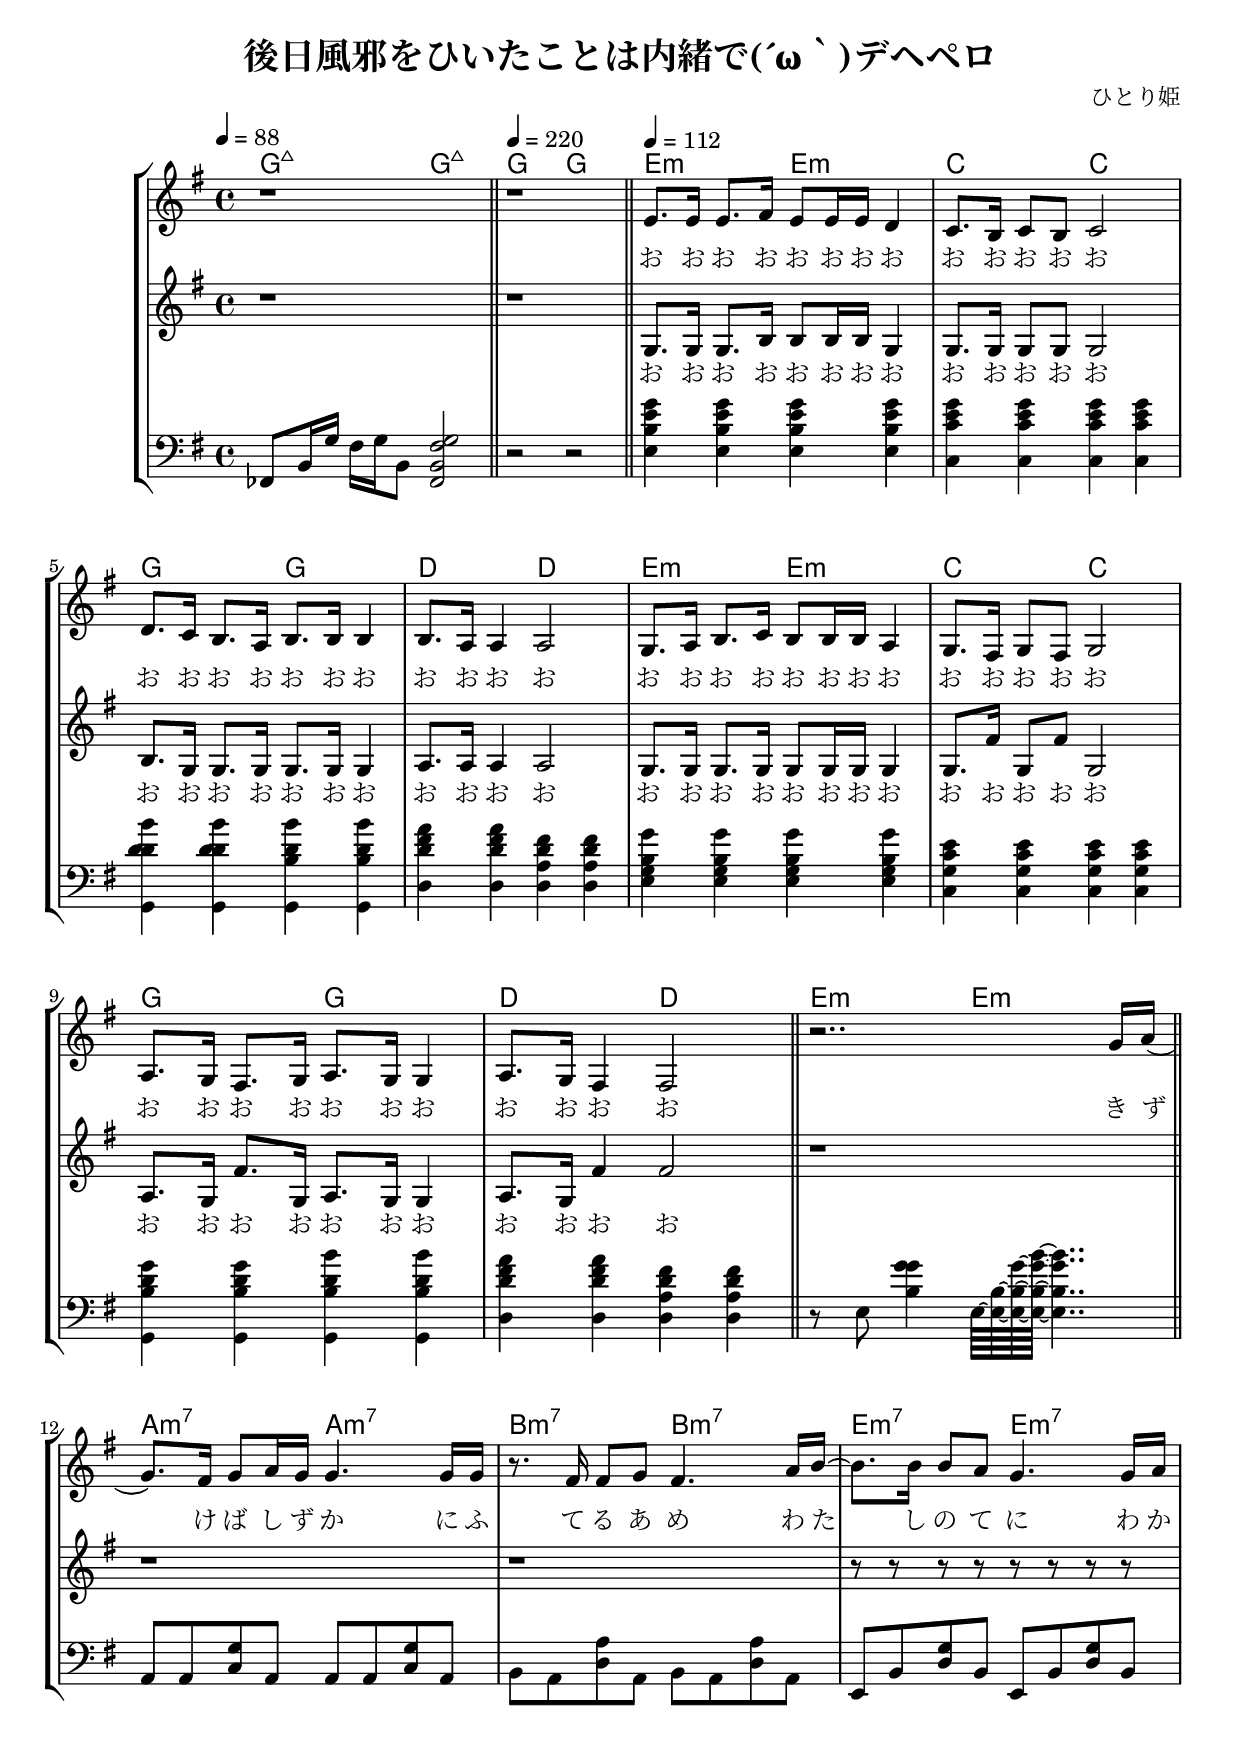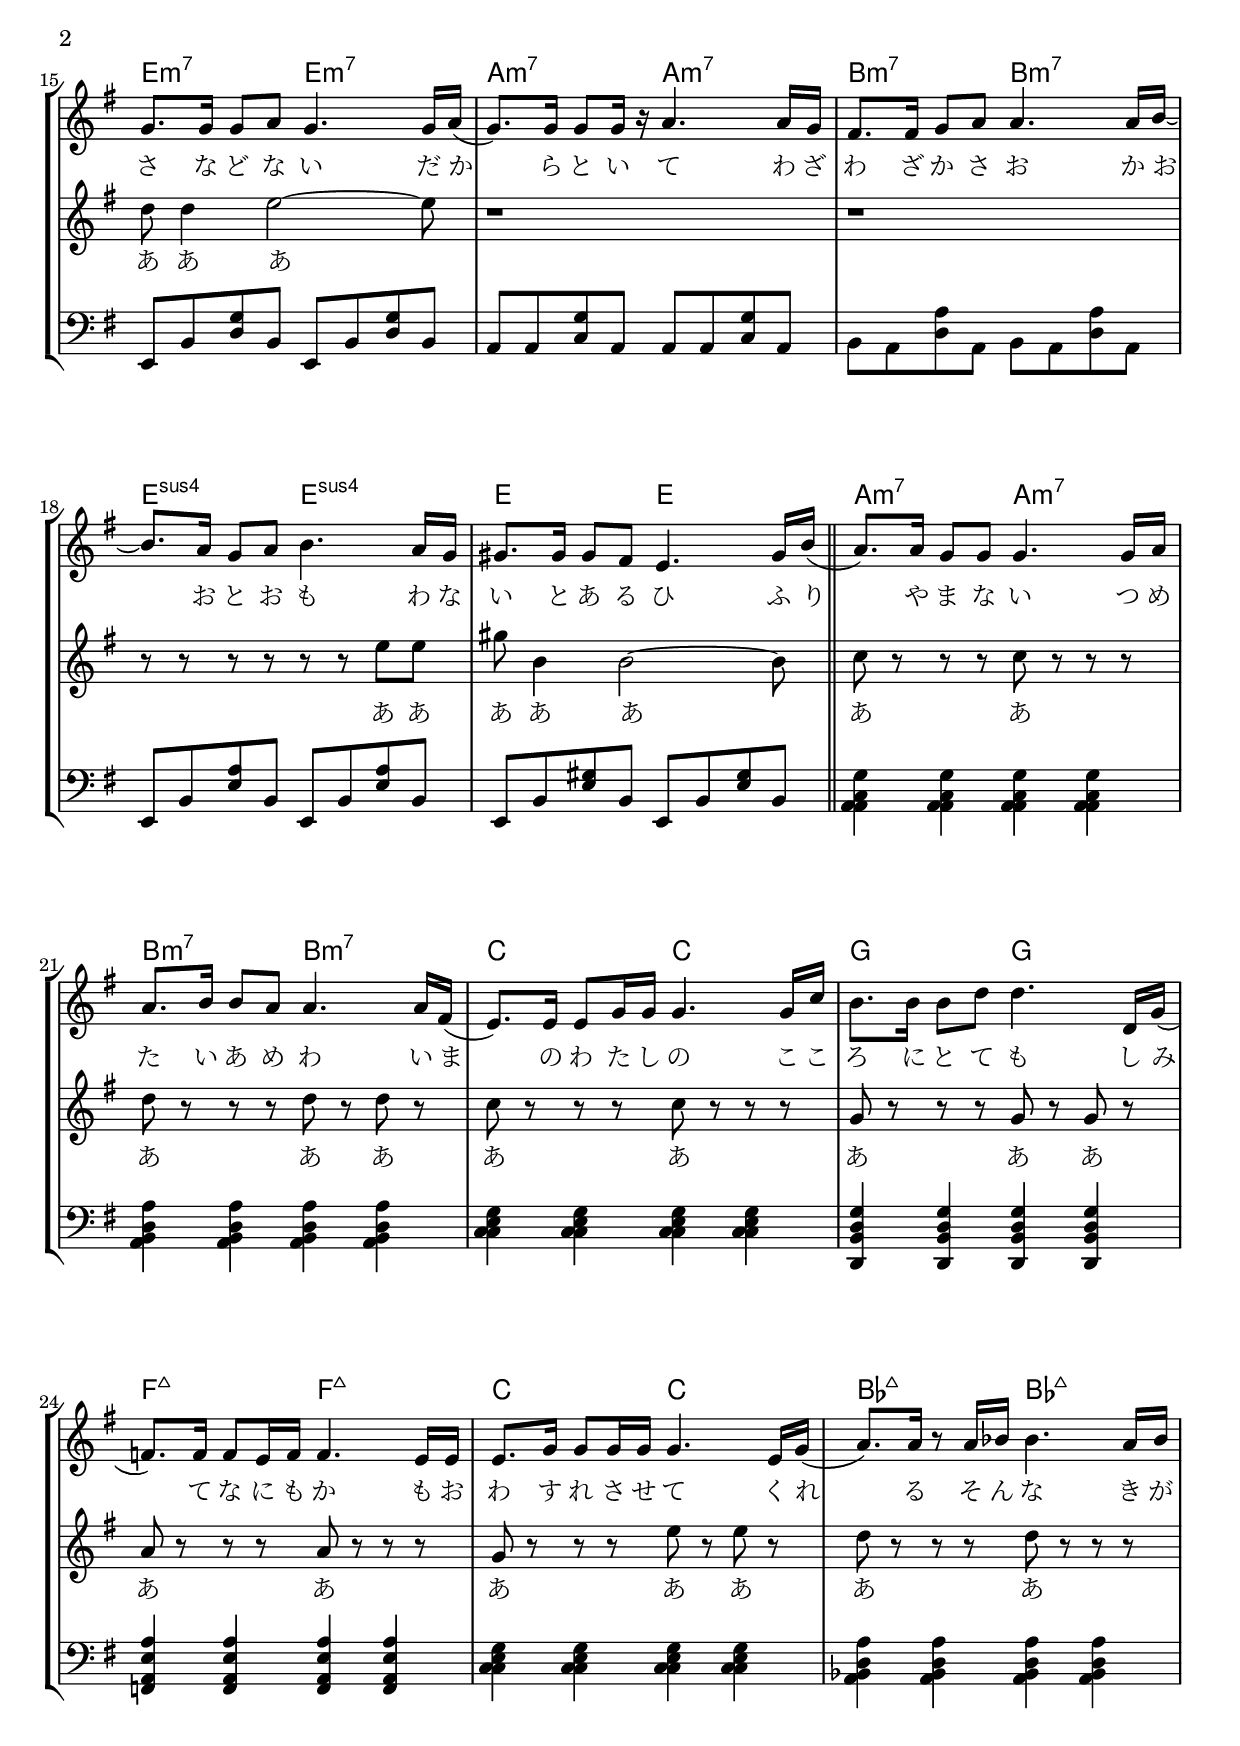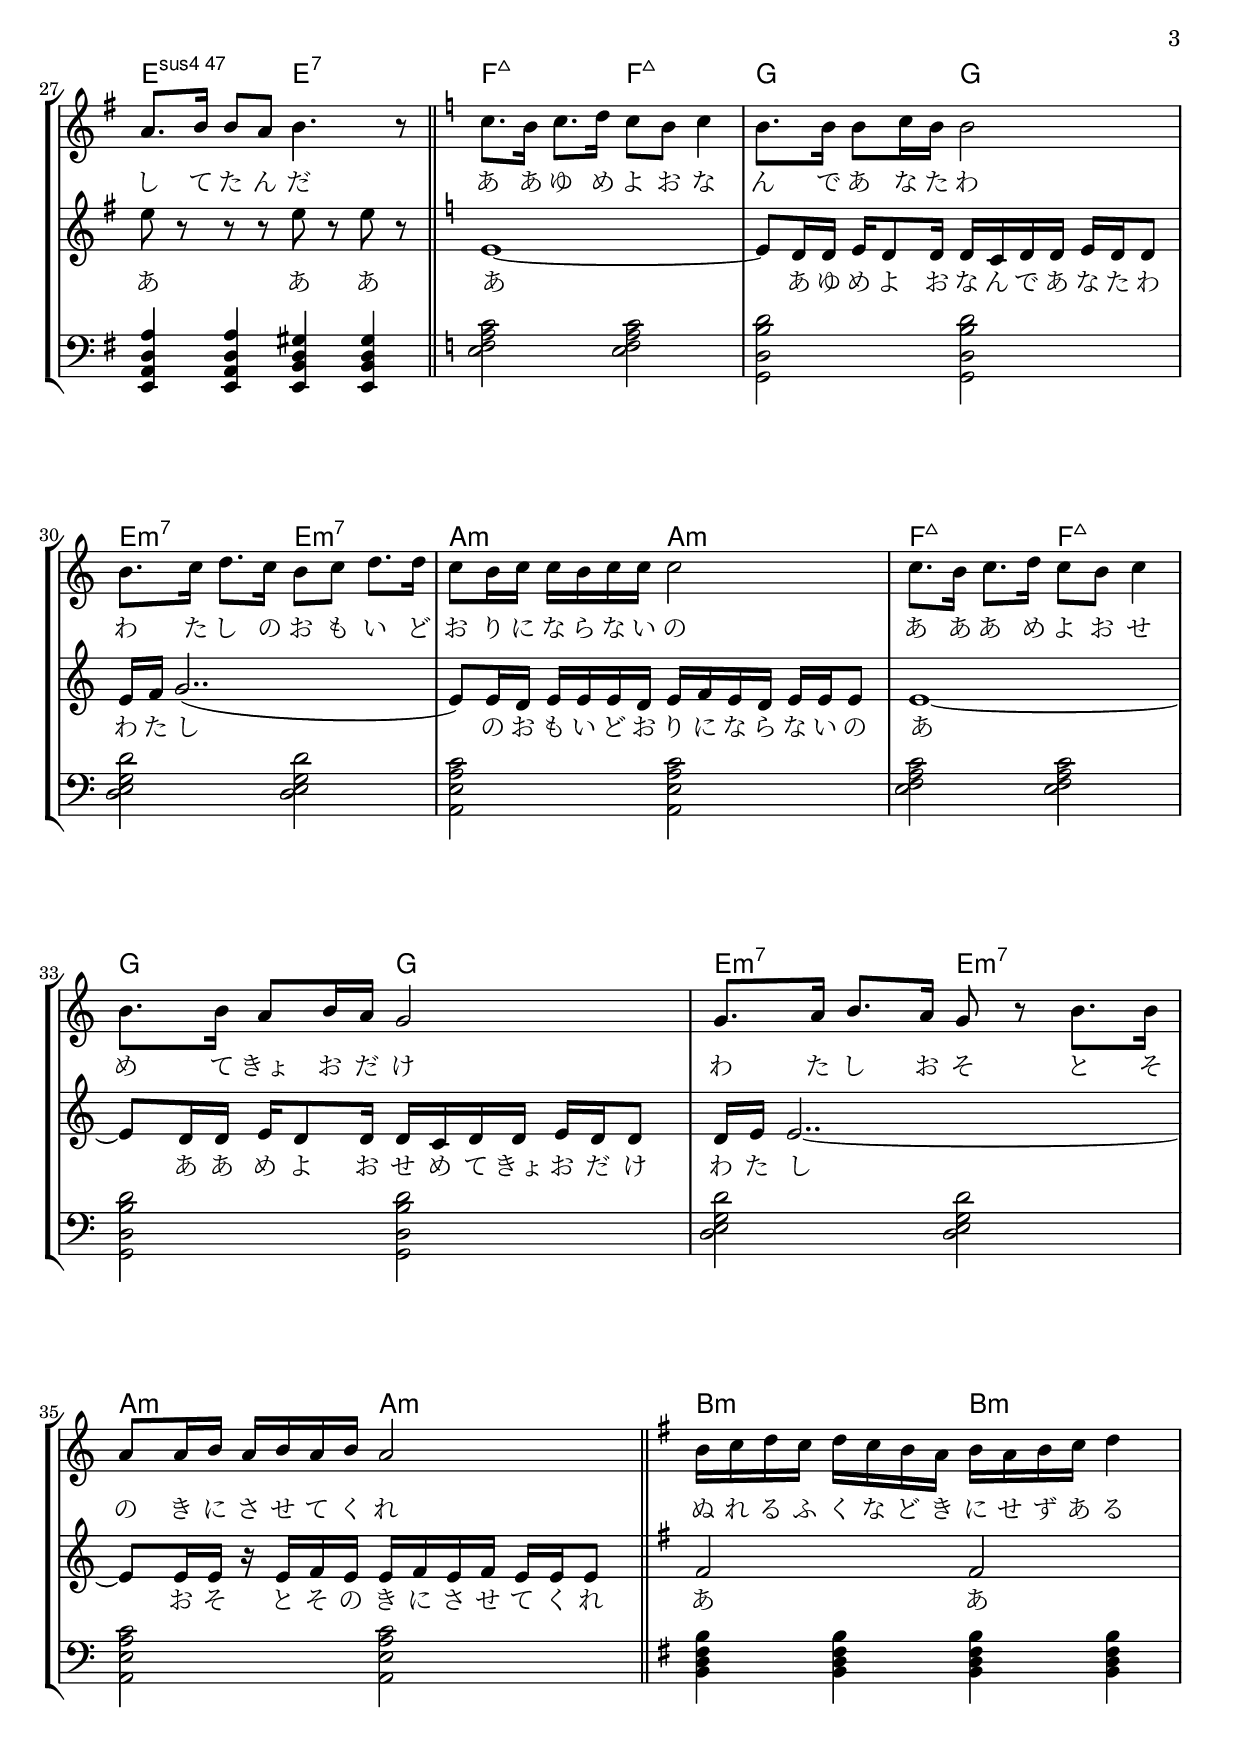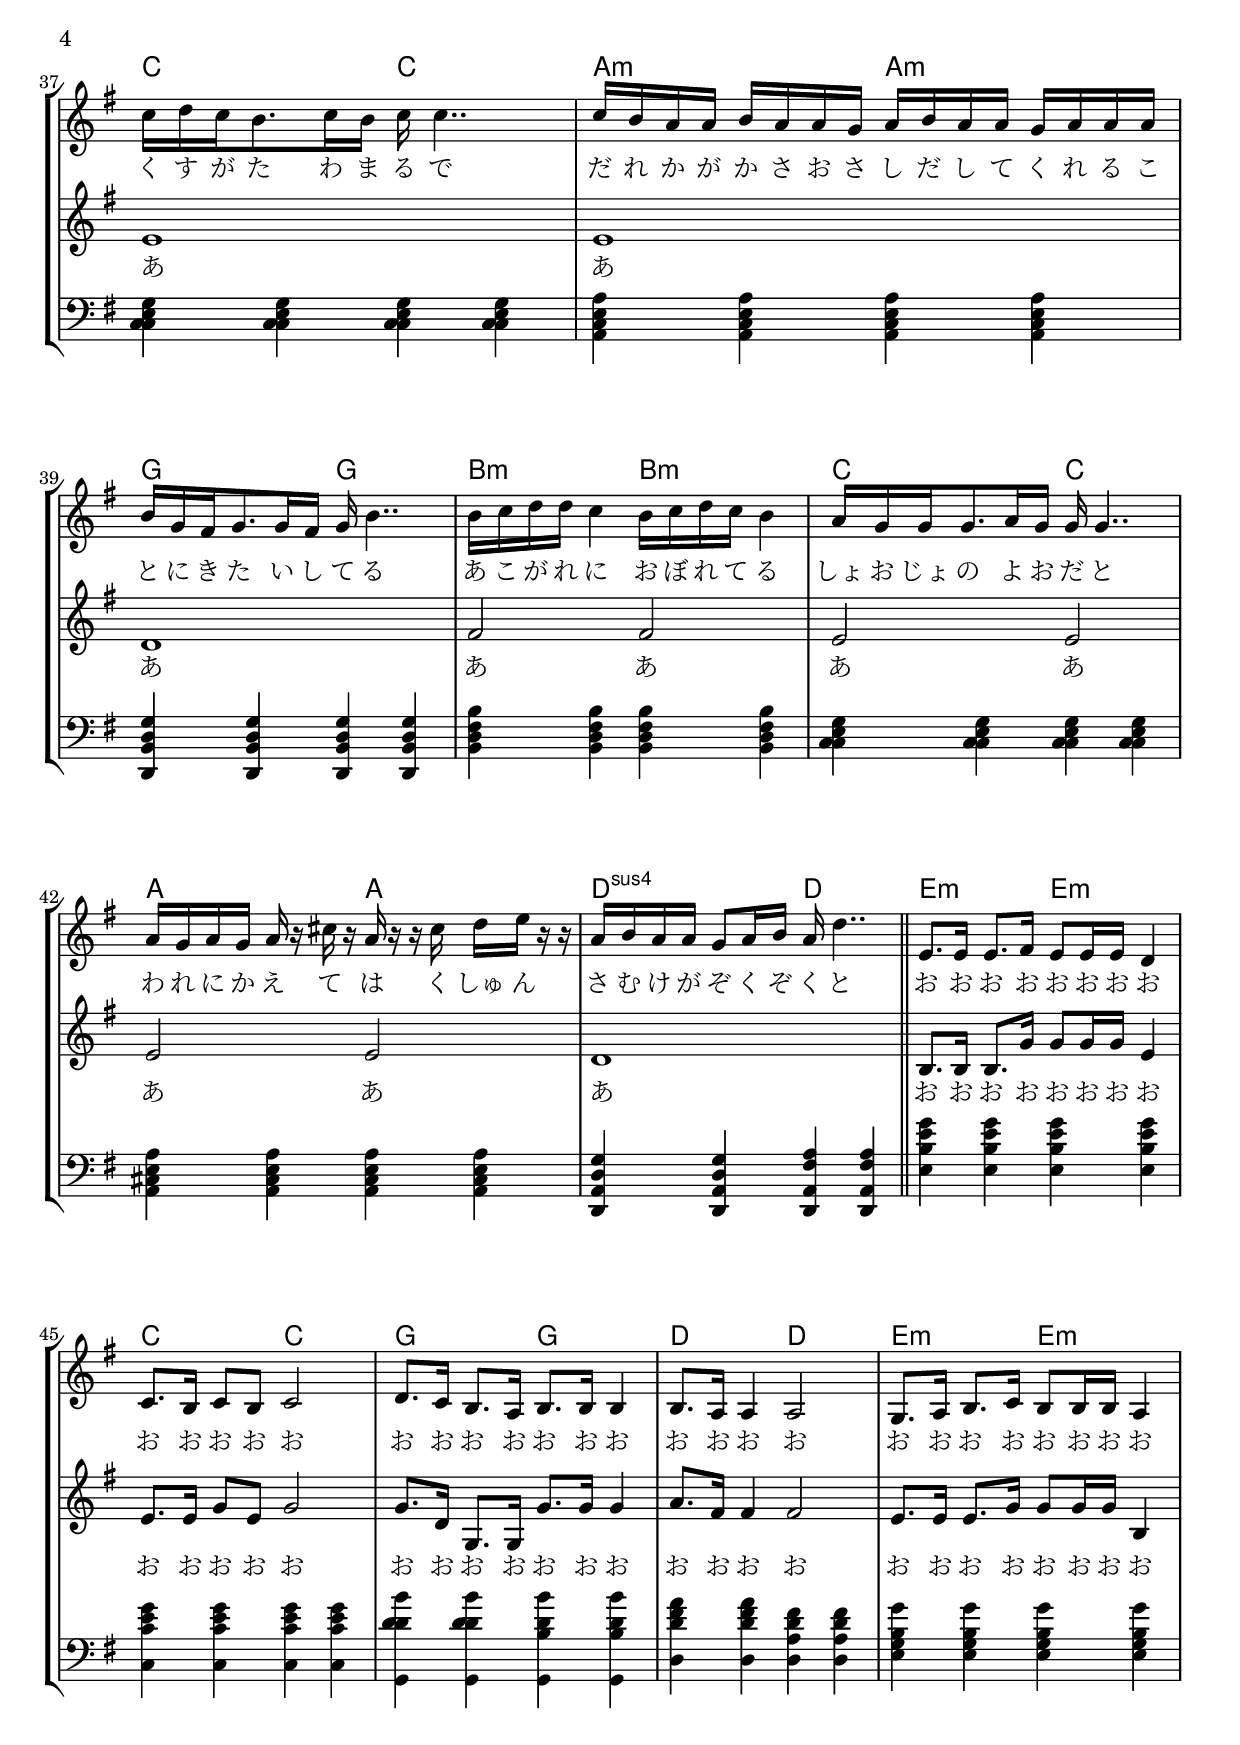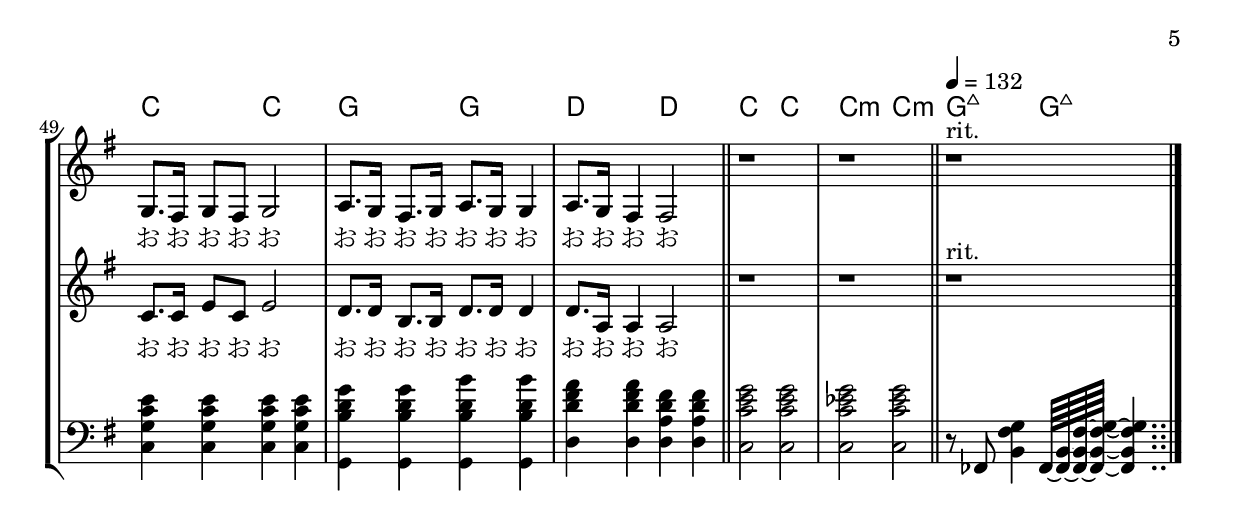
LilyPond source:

\version "2.12.1"

\header {
	title = \markup {後日風邪をひいたことは内緒で(´ω｀)デヘペロ}
	composer = \markup \center-column {ひとり姫}
}

harmony = \chordmode {
	g2:maj7 g:maj7 

	g g 

	e:m e:m c c g g d d e:m e:m c c g g d d 

	e:m e:m 

	a:min7 a:min7 b:min7 b:min7 e:min7 e:min7 e:min7 e:min7 a:min7 a:min7 b:min7 b:min7 e:sus4 e:sus4 e e 

	a:min7 a:min7 b:min7 b:min7 c c g g f:maj7 f:maj7 c c bes:maj7 bes:maj7 e:sus47 e:7 

	f:maj7 f:maj7 g g e:min7 e:min7 a:m a:m f:maj7 f:maj7 g g e:min7 e:min7 a:m a:m 

	b:m b:m c c a:m a:m g g b:m b:m c c a a d:sus4 d 

	e:m e:m c c g g d d e:m e:m c c g g d d 

	c c c:m c:m 

	g:maj7 g:maj7 
}

melody = {
	\key g \major
	\tempo 4 = 88
	r1   
	\tempo 4 = 220
	r1   
	\set Staff.midiInstrument = #"Church organ"
		\tempo 4 = 112
e'8.  e'16  e'8.  fis'16  e'8  e'16  e'16  d'4 
	c'8.  b16  c'8  b8  c'2 
	d'8.  c'16  b8.  a16  b8.  b16  b4 
	b8.  a16  a4  a2 
	g8.  a16  b8.  c'16  b8  b16  b16  a4 
	g8.  fis16  g8  fis8  g2 
	a8.  g16  fis8.  g16  a8.  g16  g4 
	a8.  g16  fis4  fis2
	r2.. 
	\set Staff.midiInstrument = #"fss0.32"
	g'16  a'16 
	(g'8.)  fis'16  g'8  a'16  g'16  g'4.  g'16  g'16 
	r8.  fis'16  fis'8  g'8  fis'4.  a'16  b'16~ 
	b'8.  b'16  b'8  a'8  g'4.  g'16  a'16 
	g'8.  g'16  g'8  a'8  g'4.  g'16  a'16 
	(g'8.)  g'16  g'8  g'16  r16  a'4.  a'16  g'16 
	fis'8.  fis'16  g'8  a'8  a'4.  a'16  b'16~ 
	b'8.  a'16  g'8  a'8  b'4.  a'16  g'16 
	gis'8.  gis'16  gis'8  fis'8  e'4.  	\set Staff.midiInstrument = #"fss0.32"
	gis'16  b'16 
	(a'8.)  a'16  g'8  g'8  g'4.  g'16  a'16 
	a'8.  b'16  b'8  a'8  a'4.  a'16  fis'16 
	(e'8.)  e'16  e'8  g'16  g'16  g'4.  g'16  c''16 
	b'8.  b'16  b'8  d''8  d''4.  d'16  g'16 
	(f'8.)  f'16  f'8  e'16  f'16  f'4.  e'16  e'16 
	e'8.  g'16  g'8  g'16  g'16  g'4.  e'16  g'16 
	(a'8.)  a'16  r8  a'16  bes'16  bes'4.  a'16  bes'16 
	a'8.  b'16  b'8  a'8  b'4.  	r8 	\set Staff.midiInstrument = #"fss0.32"
		\key c \major
c''8.  b'16  c''8.  d''16  c''8  b'8  c''4 
	b'8.  b'16  b'8  c''16  b'16  b'2 
	b'8.  c''16  d''8.  c''16  b'8  c''8  d''8.  d''16 
	c''8  b'16  c''16  c''16  b'16  c''16  c''16  c''2 
	c''8.  b'16  c''8.  d''16  c''8  b'8  c''4 
	b'8.  b'16  a'8  b'16  a'16  g'2 
	g'8.  a'16  b'8.  a'16  g'8  r8  b'8.  b'16 
	a'8  a'16  b'16  a'16  b'16  a'16  b'16  a'2
	\set Staff.midiInstrument = #"fss0.32"
		\key g \major
b'16  c''16  d''16  c''16  d''16  c''16  b'16  a'16  b'16  a'16  b'16  c''16  d''4 
	c''16  d''16  c''16  b'8.  c''16  b'16  c''16  c''4.. 
	c''16  b'16  a'16  a'16  b'16  a'16  a'16  g'16  a'16  b'16  a'16  a'16  g'16  a'16  a'16  a'16 
	b'16  g'16  fis'16  g'8.  g'16  fis'16  g'16  b'4.. 
	b'16  c''16  d''16  d''16  c''4  b'16  c''16  d''16  c''16  b'4 
	a'16  g'16  g'16  g'8.  a'16  g'16  g'16  g'4.. 
	a'16  g'16  a'16  g'16  a'16  r16  cis''16  r16  a'16  r16  r16  cis''16  d''16  e''16  r16  r16 
	a'16  b'16  a'16  a'16  g'8  a'16  b'16  a'16  d''4..
	\set Staff.midiInstrument = #"Lead 8 (bass+lead)"
	e'8.  e'16  e'8.  fis'16  e'8  e'16  e'16  d'4 
	c'8.  b16  c'8  b8  c'2 
	d'8.  c'16  b8.  a16  b8.  b16  b4 
	b8.  a16  a4  a2 
	g8.  a16  b8.  c'16  b8  b16  b16  a4 
	g8.  fis16  g8  fis8  g2 
	a8.  g16  fis8.  g16  a8.  g16  g4 
	a8.  g16  fis4  fis2
	r1 | r1   
	\tempo 4 = 132
	r1^"rit." \bar "|."
}

words = \lyricmode {
	
	
	お  お  お  お  お  お  お  お  お  お  お  お  お  お  お  お  お  お  お  お  お  お  お  お  お  お  お  お  お  お  お  お  お  お  お  お  お  お  お  お  お  お  お  お  お  お  お  お  
	
	き  ず  け  ば  し  ず  か  に  ふ  て  る  あ  め  わ  た  し  の  て  に  わ  か  さ  な  ど  な  い  だ  か  ら  と  い  て  わ  ざ  わ  ざ  か  さ  お  か  お  お  と  お  も  わ  な  い  と  あ  る  ひ  
	ふ  り  や  ま  な  い  つ  め  た  い  あ  め  わ  い  ま  の  わ  た  し  の  こ  こ  ろ  に  と  て  も  し  み  て  な  に  も  か  も  お  わ  す  れ  さ  せ  て  く  れ  る  そ  ん  な  き  が  し  て  た  ん  だ  
	あ  あ  ゆ  め  よ  お  な  ん  で  あ  な  た  わ  わ  た  し  の  お  も  い  ど  お  り  に  な  ら  な  い  の  あ  あ  あ  め  よ  お  せ  め  て  きょ  お  だ  け  わ  た  し  お  そ  と  そ  の  き  に  さ  せ  て  く  れ  
	ぬ  れ  る  ふ  く  な  ど  き  に  せ  ず  あ  る  く  す  が  た  わ  ま  る  で  だ  れ  か  が  か  さ  お  さ  し  だ  し  て  く  れ  る  こ  と  に  き  た  い  し  て  る  あ  こ  が  れ  に  お  ぼ  れ  て  る  しょ  お  じょ  の  よ  お  だ  と  わ  れ  に  か  え  て  は  く  しゅ  ん  さ  む  け  が  ぞ  く  ぞ  く  と  
	お  お  お  お  お  お  お  お  お  お  お  お  お  お  お  お  お  お  お  お  お  お  お  お  お  お  お  お  お  お  お  お  お  お  お  お  お  お  お  お  お  お  お  お  お  お  お  お  
	
	
}

secondmelody = {
	\key g \major
	\tempo 4 = 88
	r1   
	\tempo 4 = 220
	r1   
	\set Staff.midiInstrument = #"Church organ"
		\tempo 4 = 112
g8.  g16  g8.  b16  b8  b16  b16  g4 
	g8.  g16  g8  g8  g2 
	b8.  g16  g8.  g16  g8.  g16  g4 
	a8.  a16  a4  a2 
	g8.  g16  g8.  g16  g8  g16  g16  g4 
	g8.  fis'16  g8  fis'8  g2 
	a8.  g16  fis'8.  g16  a8.  g16  g4 
	a8.  g16  fis'4  fis'2
	r1   
	\set Staff.midiInstrument = #"FX 1 (rain)"
	 r1 
	r1 
	r8  r8  r8  r8  r8  r8  r8  r8 
	d''8  d''4  e''2~e''8 
	r1 
	r1 
	r8  r8  r8  r8  r8  r8  e''8  e''8 
	gis''8  b'4  b'2~b'8
	\set Staff.midiInstrument = #"FX 3 (crystal)"
	 c''8  r8  r8  r8  c''8  r8  r8  r8 
	d''8  r8  r8  r8  d''8  r8  d''8  r8 
	c''8  r8  r8  r8  c''8  r8  r8  r8 
	g'8  r8  r8  r8  g'8  r8  g'8  r8 
	a'8  r8  r8  r8  a'8  r8  r8  r8 
	g'8  r8  r8  r8  e''8  r8  e''8  r8 
	d''8  r8  r8  r8  d''8  r8  r8  r8 
	e''8  r8  r8  r8  e''8  r8  e''8  r8
	\set Staff.midiInstrument = #"Orchestra Hit"
		\key c \major
e'1~ 
	e'8  d'16  d'16  e'16  d'8  d'16  d'16  c'16  d'16  d'16  e'16  d'16  d'8 
	e'16  f'16  g'2.. 
	(e'8)  e'16  d'16  e'16  e'16  e'16  d'16  e'16  f'16  e'16  d'16  e'16  e'16  e'8 
	e'1~ 
	e'8  d'16  d'16  e'16  d'8  d'16  d'16  c'16  d'16  d'16  e'16  d'16  d'8 
	d'16  e'16  e'2..~ 
	e'8  e'16  e'16  r16  e'16  f'16  e'16  e'16  f'16  e'16  f'16  e'16  e'16  e'8
	\set Staff.midiInstrument = #"Lead 6 (voice)"
		\key g \major
fis'2  fis'2 
	e'1 
	e'1 
	d'1 
	fis'2  fis'2 
	e'2  e'2 
	e'2  e'2 
	d'1
	\set Staff.midiInstrument = #"Pad 4 (choir)"
	b8.  b16  b8.  g'16  g'8  g'16  g'16  e'4 
	e'8.  e'16  g'8  e'8  g'2 
	g'8.  d'16  g8.  g16  g'8.  g'16  g'4 
	a'8.  fis'16  fis'4  fis'2 
	e'8.  e'16  e'8.  g'16  g'8  g'16  g'16  b4 
	c'8.  c'16  e'8  c'8  e'2 
	d'8.  d'16  b8.  b16  d'8.  d'16  d'4 
	d'8.  a16  a4  a2
	r1 | r1   
	\tempo 4 = 132
	r1^"rit." \bar "|."
}

secondwords = \lyricmode {
	
	
	お  お  お  お  お  お  お  お  お  お  お  お  お  お  お  お  お  お  お  お  お  お  お  お  お  お  お  お  お  お  お  お  お  お  お  お  お  お  お  お  お  お  お  お  お  お  お  お  
	
	あ  あ  あ  あ  あ  あ  あ  あ  
	あ  あ  あ  あ  あ  あ  あ  あ  あ  あ  あ  あ  あ  あ  あ  あ  あ  あ  あ  あ  
	あ  あ  ゆ  め  よ  お  な  ん  で  あ  な  た  わ  わ  た  し  の  お  も  い  ど  お  り  に  な  ら  な  い  の  あ  あ  あ  め  よ  お  せ  め  て  きょ  お  だ  け  わ  た  し  お  そ  と  そ  の  き  に  さ  せ  て  く  れ  
	あ  あ  あ  あ  あ  あ  あ  あ  あ  あ  あ  あ  
	お  お  お  お  お  お  お  お  お  お  お  お  お  お  お  お  お  お  お  お  お  お  お  お  お  お  お  お  お  お  お  お  お  お  お  お  お  お  お  お  お  お  お  お  お  お  お  お  
	
	
}

tempochange = {
	\tempo 4 = 88
	r1 \bar "||"
	\tempo 4 = 220
	r1 \bar "||"
	\tempo 4 = 112
	r1 | r1 | r1 | r1 | r1 | r1 | r1 | r1 \bar "||"
	\tempo 4 = 112
	r1 \bar "||"
	\tempo 4 = 112
	r1 | r1 | r1 | r1 | r1 | r1 | r1 | r1 \bar "||"
	\tempo 4 = 112
	r1 | r1 | r1 | r1 | r1 | r1 | r1 | r1 \bar "||"
	\tempo 4 = 112
	r1 | r1 | r1 | r1 | r1 | r1 | r1 | r1 \bar "||"
	\tempo 4 = 112
	r1 | r1 | r1 | r1 | r1 | r1 | r1 | r1 \bar "||"
	\tempo 4 = 112
	r1 | r1 | r1 | r1 | r1 | r1 | r1 | r1 \bar "||"
	\tempo 4 = 112
	r1 | r1 \bar "||"
	\tempo 4 = 132
	\tempo 4 = 99 r2 \tempo 4 = 88 r2 \bar "|."
}

mainacc = {
	\clef bass
	\set Staff.midiInstrument = #"String Ensemble 1"
	\key g \major
	\tempo 4 = 88
	fes,8 b,16 g fis g b,8
	<fes, b, fis g>2
	\bar "||"

	\set Staff.midiInstrument = #"Tremolo Strings"
	\tempo 4 = 220
	r2
	r2
	\bar "||"

	\set Staff.midiInstrument = #"String Ensemble 1"
	\tempo 4 = 112
	<e b e' g'>4 <e b e' g'>4
	<e b e' g'>4 <e b e' g'>4
	<c c' e' g'>4 <c c' e' g'>4
	<c c' e' g'>4 <c c' e' g'>4
	<g, d' d' b'>4 <g, d' d' b'>4
	<g, b d' b'>4 <g, b d' b'>4
	<d d' fis' a'>4 <d d' fis' a'>4
	<d a d' fis'>4 <d a d' fis'>4
	<e g b g'>4 <e g b g'>4
	<e g b g'>4 <e g b g'>4
	<c g c' e'>4 <c g c' e'>4
	<c g c' e'>4 <c g c' e'>4
	<g, b d' g'>4 <g, b d' g'>4
	<g, b d' b'>4 <g, b d' b'>4
	<d d' fis' a'>4 <d d' fis' a'>4
	<d a d' fis'>4 <d a d' fis'>4
	\bar "||"

	\set Staff.midiInstrument = #"String Ensemble 1"
	r8 e8 <b g' g'>4
	e64~ <e~ b~> <e~ b~ g'~> <e b g' b'>~ <e b g' b'>4..
	\bar "||"

	\set Staff.midiInstrument = #"Acoustic Guitar (steel)"
	a,8 a, <c g> a,
	a,8 a, <c g> a,
	b,8 a, <d a> a,
	b,8 a, <d a> a,
	e,8 b, <d g> b,
	e,8 b, <d g> b,
	e,8 b, <d g> b,
	e,8 b, <d g> b,
	a,8 a, <c g> a,
	a,8 a, <c g> a,
	b,8 a, <d a> a,
	b,8 a, <d a> a,
	e,8 b, <e a> b,
	e,8 b, <e a> b,
	e,8 b, <e gis> b,
	e,8 b, <e gis> b,
	\bar "||"

	\set Staff.midiInstrument = #"Acoustic Guitar (steel)"
	<a, a, c g>4 <a, a, c g>4
	<a, a, c g>4 <a, a, c g>4
	<b, a, d a>4 <b, a, d a>4
	<b, a, d a>4 <b, a, d a>4
	<c c e g>4 <c c e g>4
	<c c e g>4 <c c e g>4
	<d, b, d g>4 <d, b, d g>4
	<d, b, d g>4 <d, b, d g>4
	<f, a, e a>4 <f, a, e a>4
	<f, a, e a>4 <f, a, e a>4
	<c c e g>4 <c c e g>4
	<c c e g>4 <c c e g>4
	<bes, a, d a>4 <bes, a, d a>4
	<bes, a, d a>4 <bes, a, d a>4
	<e, a, d a>4 <e, a, d a>4
	<e, b, d gis>4 <e, b, d gis>4
	\bar "||"

	\set Staff.midiInstrument = #"String Ensemble 1"
	\key c \major
	<f e a c'>2
	<f e a c'>2
	<g, d b d'>2
	<g, d b d'>2
	<e d g d'>2
	<e d g d'>2
	<a, e a c'>2
	<a, e a c'>2
	<f e a c'>2
	<f e a c'>2
	<g, d b d'>2
	<g, d b d'>2
	<e d g d'>2
	<e d g d'>2
	<a, e a c'>2
	<a, e a c'>2
	\bar "||"

	\set Staff.midiInstrument = #"String Ensemble 1"
	\key g \major
	<b, d fis b>4 <b, d fis b>4
	<b, d fis b>4 <b, d fis b>4
	<c c e g>4 <c c e g>4
	<c c e g>4 <c c e g>4
	<a, c e a>4 <a, c e a>4
	<a, c e a>4 <a, c e a>4
	<d, b, d g>4 <d, b, d g>4
	<d, b, d g>4 <d, b, d g>4
	<b, d fis b>4 <b, d fis b>4
	<b, d fis b>4 <b, d fis b>4
	<c c e g>4 <c c e g>4
	<c c e g>4 <c c e g>4
	<cis a, e a>4 <cis a, e a>4
	<cis a, e a>4 <cis a, e a>4
	<d, a, d g>4 <d, a, d g>4
	<d, a, fis a>4 <d, a, fis a>4
	\bar "||"

	\set Staff.midiInstrument = #"String Ensemble 1"
	<e b e' g'>4 <e b e' g'>4
	<e b e' g'>4 <e b e' g'>4
	<c c' e' g'>4 <c c' e' g'>4
	<c c' e' g'>4 <c c' e' g'>4
	<g, d' d' b'>4 <g, d' d' b'>4
	<g, b d' b'>4 <g, b d' b'>4
	<d d' fis' a'>4 <d d' fis' a'>4
	<d a d' fis'>4 <d a d' fis'>4
	<e g b g'>4 <e g b g'>4
	<e g b g'>4 <e g b g'>4
	<c g c' e'>4 <c g c' e'>4
	<c g c' e'>4 <c g c' e'>4
	<g, b d' g'>4 <g, b d' g'>4
	<g, b d' b'>4 <g, b d' b'>4
	<d d' fis' a'>4 <d d' fis' a'>4
	<d a d' fis'>4 <d a d' fis'>4
	\bar "||"

	\set Staff.midiInstrument = #"String Ensemble 1"
	<c c' e' g'>2
	<c c' e' g'>2
	<c c' es' g'>2
	<c c' es' g'>2
	\bar "||"

	\set Staff.midiInstrument = #"Pad 6 (metallic)"
	\tempo 4 = 132
	r8 fes,8 <b, fis g>4
	fes,64~ <fes,~ b,~> <fes,~ b,~ fis~> <fes, b, fis g>~ <fes, b, fis g>4..
	\bar "|."
}

subacc = {
	\clef bass
	\set Staff.midiInstrument = #"Synthstrings 1"
	\key g \major
	\tempo 4 = 88
	fes,8 b,16 g fis g b,8
	<fes, b, fis g>2
	\bar "||"

	\set Staff.midiInstrument = #"String Ensemble 1"
	\tempo 4 = 220
	r2
	r2
	\bar "||"

	\set Staff.midiInstrument = #"Electric Guitar (clean)"
	\tempo 4 = 112
	e16 b e' g' g' e' b e
	e16 b e' g' g' e' b e
	c16 c' e' g' g' e' c' c
	c16 c' e' g' g' e' c' c
	g,16 d' d' b' b' d' d' g,
	g,16 b d' b' b' d' b g,
	d16 d' fis' a' a' fis' d' d
	d16 a d' fis' fis' d' a d
	e16 g b g' g' b g e
	e16 g b g' g' b g e
	c16 g c' e' e' c' g c
	c16 g c' e' e' c' g c
	g,16 b d' g' g' d' b g,
	g,16 b d' b' b' d' b g,
	d16 d' fis' a' a' fis' d' d
	d16 a d' fis' fis' d' a d
	\bar "||"

	\set Staff.midiInstrument = #"Electric Grand"
	e8 g' g' b
	e8 b' g' b
	\bar "||"

	\set Staff.midiInstrument = #"Electric Grand"
	<a, a, c g>2
	<a, a, c g>2
	<b, a, d a>2
	<b, a, d a>2
	<e, b, d g>2
	<e, b, d g>2
	<e, b, d g>2
	<e, b, d g>2
	<a, a, c g>2
	<a, a, c g>2
	<b, a, d a>2
	<b, a, d a>2
	<e, b, e a>2
	<e, b, e a>2
	<e, b, e gis>2
	<e, b, e gis>2
	\bar "||"

	\set Staff.midiInstrument = #"Electric Grand"
	<a, a, c g>2
	<a, a, c g>2
	<b, a, d a>2
	<b, a, d a>2
	<c c e g>2
	<c c e g>2
	<d, b, d g>2
	<d, b, d g>2
	<f, a, e a>2
	<f, a, e a>2
	<c c e g>2
	<c c e g>2
	<bes, a, d a>2
	<bes, a, d a>2
	<e, a, d a>2
	<e, b, d gis>2
	\bar "||"

	\set Staff.midiInstrument = #"Electric Grand"
	\key c \major
	<f a c'>16 e16 <a c'>16 e16   <f a c'>16 e16 <a c'>16 e16
	<f a c'>16 e16 <a c'>16 e16   <f a c'>16 e16 <a c'>16 e16
	<g, b d'>16 d16 <b d'>16 d16   <g, b d'>16 d16 <b d'>16 d16
	<g, b d'>16 d16 <b d'>16 d16   <g, b d'>16 d16 <b d'>16 d16
	<e g d'>16 d16 <g d'>16 d16   <e g d'>16 d16 <g d'>16 d16
	<e g d'>16 d16 <g d'>16 d16   <e g d'>16 d16 <g d'>16 d16
	<a, a c'>16 e16 <a c'>16 e16   <a, a c'>16 e16 <a c'>16 e16
	<a, a c'>16 e16 <a c'>16 e16   <a, a c'>16 e16 <a c'>16 e16
	<f a c'>16 e16 <a c'>16 e16   <f a c'>16 e16 <a c'>16 e16
	<f a c'>16 e16 <a c'>16 e16   <f a c'>16 e16 <a c'>16 e16
	<g, b d'>16 d16 <b d'>16 d16   <g, b d'>16 d16 <b d'>16 d16
	<g, b d'>16 d16 <b d'>16 d16   <g, b d'>16 d16 <b d'>16 d16
	<e g d'>16 d16 <g d'>16 d16   <e g d'>16 d16 <g d'>16 d16
	<e g d'>16 d16 <g d'>16 d16   <e g d'>16 d16 <g d'>16 d16
	<a, a c'>16 e16 <a c'>16 e16   <a, a c'>16 e16 <a c'>16 e16
	<a, a c'>16 e16 <a c'>16 e16   <a, a c'>16 e16 <a c'>16 e16
	\bar "||"

	\set Staff.midiInstrument = #"Electric Grand"
	\key g \major
	<b, d fis b>4 <b, d fis b>4
	<b, d fis b>4 <b, d fis b>4
	<c c e g>4 <c c e g>4
	<c c e g>4 <c c e g>4
	<a, c e a>4 <a, c e a>4
	<a, c e a>4 <a, c e a>4
	<d, b, d g>4 <d, b, d g>4
	<d, b, d g>4 <d, b, d g>4
	<b, d fis b>4 <b, d fis b>4
	<b, d fis b>4 <b, d fis b>4
	<c c e g>4 <c c e g>4
	<c c e g>4 <c c e g>4
	<cis a, e a>4 <cis a, e a>4
	<cis a, e a>4 <cis a, e a>4
	<d, a, d g>4 <d, a, d g>4
	<d, a, fis a>4 <d, a, fis a>4
	\bar "||"

	\set Staff.midiInstrument = #"Electric Grand"
	<e b e' g'>4 <e b e' g'>4
	<e b e' g'>4 <e b e' g'>4
	<c c' e' g'>4 <c c' e' g'>4
	<c c' e' g'>4 <c c' e' g'>4
	<g, d' d' b'>4 <g, d' d' b'>4
	<g, b d' b'>4 <g, b d' b'>4
	<d d' fis' a'>4 <d d' fis' a'>4
	<d a d' fis'>4 <d a d' fis'>4
	<e g b g'>4 <e g b g'>4
	<e g b g'>4 <e g b g'>4
	<c g c' e'>4 <c g c' e'>4
	<c g c' e'>4 <c g c' e'>4
	<g, b d' g'>4 <g, b d' g'>4
	<g, b d' b'>4 <g, b d' b'>4
	<d d' fis' a'>4 <d d' fis' a'>4
	<d a d' fis'>4 <d a d' fis'>4
	\bar "||"

	\set Staff.midiInstrument = #"Electric Grand"
	<c c' e' g'>4 <c c' e' g'>4
	<c c' e' g'>4 <c c' e' g'>4
	<c c' es' g'>4 <c c' es' g'>4
	<c c' es' g'>4 <c c' es' g'>4
	\bar "||"

	\set Staff.midiInstrument = #"Lead 6 (voice)"
	\tempo 4 = 132
	r2
	r2
	\bar "|."
}

percA = {
	\drummode {
	r1 \bar "||"
	r1 \bar "||"
	cymr4 cymr4 cymr4 cymr4  |cymr4 cymr8 cymr16 cymr16 cymr4 cymr4  |cymr4 cymr4 cymr4 cymr4  |cymr4 cymr2.  |cymr4 cymr4 cymr4 cymr4  |cymr4 cymr8 cymr16 cymr16 cymr4 cymr4  |cymr4 cymr4 cymr4 cymr4  |cymr4 cymr2.  \bar "||"
	cymr4 cymr4 cymr4 cymr4  \bar "||"
	cymr4 cymr4 cymr4 cymr4  |cymr4 cymr8 cymr16 cymr16 cymr4 cymr4  |cymr4 cymr4 cymr4 cymr4  |cymr4 cymr2.  |cymr4 cymr4 cymr4 cymr4  |cymr4 cymr8 cymr16 cymr16 cymr4 cymr4  |cymr4 cymr4 cymr4 cymr4  |cymr4 cymr2.  \bar "||"
	r1  |r2. hho4  |r1  |r2. hho4  |r1  |r2. hho4  |r1  |r2. hho4  \bar "||"
	r1  |hh4 hh4 hh4 hh4  |r1  |hh4 hh4 hh4 hh4  |r1  |hh4 hh4 hh4 hh4  |r1  |hh4 hh4 hh2  \bar "||"
	hh8 hh8 hh8 hh8 hh8 hh8 hh8 hh8  |hh8 hh8 hh8 hh8 hh4 hh8 hh8  |hh8 hh8 hh8 hh8 hh8 hh8 hh8 hh8  |hh8 hh8 hh8 hh2 r8  |hh8 hh8 hh8 hh8 hh8 hh8 hh8 hh8  |hh8 hh8 hh8 hh8 hh4 hh8 hh8  |hh8 hh8 hh8 hh8 hh8 hh8 hh8 hh8  |r8 hh2. r8  \bar "||"
	hh8 hh8 hh8 hh8 hh8 hh8 hh8 hh8  |hh8 hh8 hh8 hh8 hh4 hh8 hh8  |hh8 hh8 hh8 hh8 hh8 hh8 hh8 hh8  |hh8 hh8 hh8 hh2 r8  |hh8 hh8 hh8 hh8 hh8 hh8 hh8 hh8  |hh8 hh8 hh8 hh8 hh4 hh8 hh8  |hh8 hh8 hh8 hh8 hh8 hh8 hh8 hh8  |r8 hh2. r8  \bar "||"
	r1  |hh4 hh4 hh2  \bar "||"
	r1 \bar "|."
	}
}

percB = {
	\drummode {
	r1 \bar "||"
	r1 \bar "||"
	r2 sn2  |r2 sn2  |r2 sn2  |r8 sn8 sn2.  |r2 sn2  |r2 sn2  |r2 sn2  |r8 sn8 sn2.  \bar "||"
	r2 sn2  \bar "||"
	r2 sn2  |r2 sn2  |r2 sn2  |r8 sn8 sn2.  |r2 sn2  |r2 sn2  |r2 sn2  |r8 sn8 sn2.  \bar "||"
	r16 hhp16 hhp8 hhp16 hhp8 hhp2 r16  |r16 hhp16 hhp8 hhp16 hhp8 hhp2 r16  |r16 hhp16 hhp8 hhp16 hhp8 hhp2 r16  |r16 hhp16 hhp8 hhp16 hhp8 hhp2 r16  |r16 hhp16 hhp8 hhp16 hhp8 hhp2 r16  |r16 hhp16 hhp8 hhp16 hhp8 hhp2 r16  |r16 hhp16 hhp8 hhp16 hhp8 hhp2 r16  |r16 hhp16 hhp8 hhp16 hhp8 hhp2 hhp16  \bar "||"
	sn4 sn4 sn4 sn4  |r4 sn2 sn8. sn16  |sn4 sn4 sn4 sn4  |r4 sn2 sn8. sn16  |sn4 sn4 sn4 sn4  |r4 sn2 sn8. sn16  |sn4 sn4 sn4 sn4  |r4 sn4 r16 sn16 sn16 sn16 sn16 sn16 sn16 sn16  \bar "||"
	r4 sn8. sn8 sn8. sn8. sn16  |r4 sn8. sn8 sn8. sn4  |r4 sn8. sn8 sn8. sn8. sn16  |r8 sn8 sn4 sn8 sn16 sn8 sn8 sn16  |r4 sn8. sn8 sn8. sn8. sn16  |r4 sn8. sn8 sn8. sn4  |r4 sn8. sn8 sn8. sn8. sn16  |r4 sn2 sn4  \bar "||"
	r4 sn8. sn8 sn8. sn8. sn16  |r4 sn8. sn8 sn8. sn4  |r4 sn8. sn8 sn8. sn8. sn16  |r8 sn8 sn4 sn8 sn16 sn8 sn8 sn16  |r4 sn8. sn8 sn8. sn8. sn16  |r4 sn8. sn8 sn8. sn4  |r4 sn8. sn8 sn8. sn8. sn16  |r4 sn2 sn4  \bar "||"
	sn4 sn4 sn4 sn4  |r4 sn4 r16 sn16 sn16 sn16 sn16 sn16 sn16 sn16  \bar "||"
	r1 \bar "|."
	}
}

percC = {
	\drummode {
	r1 \bar "||"
	r1 \bar "||"
	bd2. r8 bd8  |bd2. r8 bd8  |bd2. r8 bd8  |bd4. bd8 bd4. bd8  |bd2. r8 bd8  |bd2. r8 bd8  |bd2. r8 bd8  |bd2 r8 bd4.  \bar "||"
	bd2 r8 bd4.  \bar "||"
	bd2. r8 bd8  |bd2. r8 bd8  |bd2. r8 bd8  |bd4. bd8 bd4. bd8  |bd2. r8 bd8  |bd2. r8 bd8  |bd2. r8 bd8  |bd2 r8 bd4.  \bar "||"
	hh8. hh8. hh2 r8  |hh8. hh8. hh2 hh8  |hh8. hh8. hh2 r8  |hh8. hh8. hh2 hh8  |hh8. hh8. hh2 r8  |hh8. hh8. hh2 hh8  |hh8. hh8. hh2 r8  |hh8. hh8. hh4 hh4 hh8  \bar "||"
	bd16 bd16 bd16 bd16 bd16 bd16 bd16 bd16 bd16 bd16 bd16 bd16 bd16 bd16 bd16 bd16  |bd8 bd8 bd8 bd8 bd8 bd8 bd8 bd8  |bd16 bd16 bd16 bd16 bd16 bd16 bd16 bd16 bd16 bd16 bd16 bd16 bd16 bd16 bd16 bd16  |bd8 bd8 bd8 bd8 bd8 bd8 bd8 bd8  |bd16 bd16 bd16 bd16 bd16 bd16 bd16 bd16 bd16 bd16 bd16 bd16 bd16 bd16 bd16 bd16  |bd8 bd8 bd8 bd8 bd8 bd8 bd8 bd8  |bd16 bd16 bd16 bd16 bd16 bd16 bd16 bd16 bd16 bd16 bd16 bd16 bd16 bd16 bd16 bd16  |bd8 bd8 bd8 bd8 bd8 bd8 bd8 bd8  \bar "||"
	bd8 bd4 bd2 bd8  |bd8 bd2 bd4.  |bd8 bd4 bd2 bd8  |bd4 r16 bd8. bd2  |bd8 bd4 bd2 bd8  |bd8 bd2 bd4.  |bd8 bd4 bd2 bd8  |bd8 bd4. bd4. bd8  \bar "||"
	bd8 bd4 bd2 bd8  |bd8 bd2 bd4.  |bd8 bd4 bd2 bd8  |bd4 r16 bd8. bd2  |bd8 bd4 bd2 bd8  |bd8 bd2 bd4.  |bd8 bd4 bd2 bd8  |bd8 bd4. bd4. bd8  \bar "||"
	bd16 bd16 bd16 bd16 bd16 bd16 bd16 bd16 bd16 bd16 bd16 bd16 bd16 bd16 bd16 bd16  |bd8 bd8 bd8 bd8 bd8 bd8 bd8 bd8  \bar "||"
	r1 \bar "|."
	}
}

percD = {
	\drummode {
	r1 \bar "||"
	r1 \bar "||"
	r1 |r1 |r1 |r2 r8 tommh8 tommh4  |r1 |r1 |r1 |r8. tommh8. tommh2 r8  \bar "||"
	r8. tommh8. tommh2 r8  \bar "||"
	r1 |r1 |r1 |r2 r8 tommh8 tommh4  |r1 |r1 |r1 |r8. tommh8. tommh2 r8  \bar "||"
	r2 ss2  |r2 ss2  |r2 ss2  |r2 ss2  |r2 ss2  |r2 ss2  |r2 ss2  |r2 ss2  \bar "||"
	r1  |r8 hho4 hho4 hho4 hho8  |r1  |r8 hho4 hho4 hho4 hho8  |r1  |r8 hho4 hho4 hho4 hho8  |r1  |r8 hho4 hho2 r8  \bar "||"
	r1  |r2 r8 hho4.  |r1  |r4. r16 hho2 r16  |r1  |r2 r8 hho4.  |r1  |r4. r16 hho2 r16  \bar "||"
	r1  |r2 r8 hho4.  |r1  |r4. r16 hho2 r16  |r1  |r2 r8 hho4.  |r1  |r4. r16 hho2 r16  \bar "||"
	r1  |r8 hho4 hho2 r8  \bar "||"
	r1 \bar "|."
	}
}

percE = {
	\drummode {
	r1 \bar "||"
	r1 \bar "||"
	r1 |r1 |r1 |r2. r8 toml8  |r1 |r1 |r1 |r2. toml8 toml8  \bar "||"
	r2. toml8 toml8  \bar "||"
	r1 |r1 |r1 |r2. r8 toml8  |r1 |r1 |r1 |r2. toml8 toml8  \bar "||"
	bd2 r8 bd4 bd8  |bd4. bd4 bd4 bd8  |bd2 r8 bd4 bd8  |bd4. bd4 bd4 bd8  |bd2 r8 bd4 bd8  |bd4. bd4 bd4 bd8  |bd2 r8 bd4 bd8  |bd4. bd4 bd4.  \bar "||"
	cymc4 cymc4 cymc4 cymc4  |r1 |cymc4 cymc4 cymc4 cymc4  |r1 |cymc4 cymc4 cymc4 cymc4  |r1 |cymc4 cymc4 cymc4 cymc4  |r1 \bar "||"
	r1 |r1 |r1 |r1 |r1 |r1 |r1 |cymc1  \bar "||"
	r1 |r1 |r1 |r1 |r1 |r1 |r1 |cymc1  \bar "||"
	cymc4 cymc4 cymc4 cymc4  |r1 \bar "||"
	r1 \bar "|."
	}
}

percF = {
	\drummode {
	r1 \bar "||"
	r1 \bar "||"
	r1 |r1 |r1 |r1 |r1 |r1 |r1 |hho1  \bar "||"
	hho1  \bar "||"
	r1 |r1 |r1 |r1 |r1 |r1 |r1 |hho1  \bar "||"
	r1 | r1 | r1 | r1 | r1 | r1 | r1 | r1 \bar "||"
	r8 tommh2 tommh8. tommh16 tommh8  |r1 |r8 tommh2 tommh8. tommh16 tommh8  |r1 |r8 tommh2 tommh8. tommh16 tommh8  |r1 |r8 tommh2 tommh8. tommh16 tommh8  |r1 \bar "||"
	r1 |r1 |r1 |r1 |r1 |r1 |r1 |r4 r16 tommh16 tommh4. tommh4  \bar "||"
	r1 |r1 |r1 |r1 |r1 |r1 |r1 |r4 r16 tommh16 tommh4. tommh4  \bar "||"
	r8 tommh2 tommh8. tommh16 tommh8  |r1 \bar "||"
	r1 \bar "|."
	}
}

percG = {
	\drummode {
	r1 \bar "||"
	r1 \bar "||"
	r1 | r1 | r1 | r1 | r1 | r1 | r1 | r1 \bar "||"
	r1 \bar "||"
	r1 | r1 | r1 | r1 | r1 | r1 | r1 | r1 \bar "||"
	r1 | r1 | r1 | r1 | r1 | r1 | r1 | r1 \bar "||"
	r4. toml16 toml2 toml16  |r1 |r4. toml16 toml2 toml16  |r1 |r4. toml16 toml2 toml16  |r1 |r4. toml16 toml2 toml16  |r1 \bar "||"
	r1 |r1 |r1 |r1 |r1 |r1 |r1 |r4. r16 tomml4. tomml8.  \bar "||"
	r1 |r1 |r1 |r1 |r1 |r1 |r1 |r4. r16 tomml4. tomml8.  \bar "||"
	r4. toml16 toml2 toml16  |r1 \bar "||"
	r1 \bar "|."
	}
}

percH = {
	\drummode {
	r1 \bar "||"
	r1 \bar "||"
	r1 | r1 | r1 | r1 | r1 | r1 | r1 | r1 \bar "||"
	r1 \bar "||"
	r1 | r1 | r1 | r1 | r1 | r1 | r1 | r1 \bar "||"
	r1 | r1 | r1 | r1 | r1 | r1 | r1 | r1 \bar "||"
	r1 | r1 | r1 | r1 | r1 | r1 | r1 | r1 \bar "||"
	r1 |r1 |r1 |r1 |r1 |r1 |r1 |r2 r16 toml8 toml4 r16  \bar "||"
	r1 |r1 |r1 |r1 |r1 |r1 |r1 |r2 r16 toml8 toml4 r16  \bar "||"
	r1 | r1 \bar "||"
	r1 \bar "|."
	}
}

percI = {
	\drummode {
	r1 \bar "||"
	r1 \bar "||"
	r1 | r1 | r1 | r1 | r1 | r1 | r1 | r1 \bar "||"
	r1 \bar "||"
	r1 | r1 | r1 | r1 | r1 | r1 | r1 | r1 \bar "||"
	r1 | r1 | r1 | r1 | r1 | r1 | r1 | r1 \bar "||"
	r1 | r1 | r1 | r1 | r1 | r1 | r1 | r1 \bar "||"
	r1 |r1 |r1 |r1 |r1 |r1 |r1 |r2 r8 tomfh4 tomfh8  \bar "||"
	r1 |r1 |r1 |r1 |r1 |r1 |r1 |r2 r8 tomfh4 tomfh8  \bar "||"
	r1 | r1 \bar "||"
	r1 \bar "|."
	}
}

\score {
	<<
		\new StaffGroup <<
			\new ChordNames {\harmony}
			\new Voice = "melody" {\melody}
			\new Lyrics \lyricsto "melody" \words
			\new Voice = "secondmelody" {\secondmelody}
			\new Lyrics \lyricsto "secondmelody" \secondwords
			\new Staff = "mainacc" {\mainacc}
		>>
	>>
	\layout { }
}
